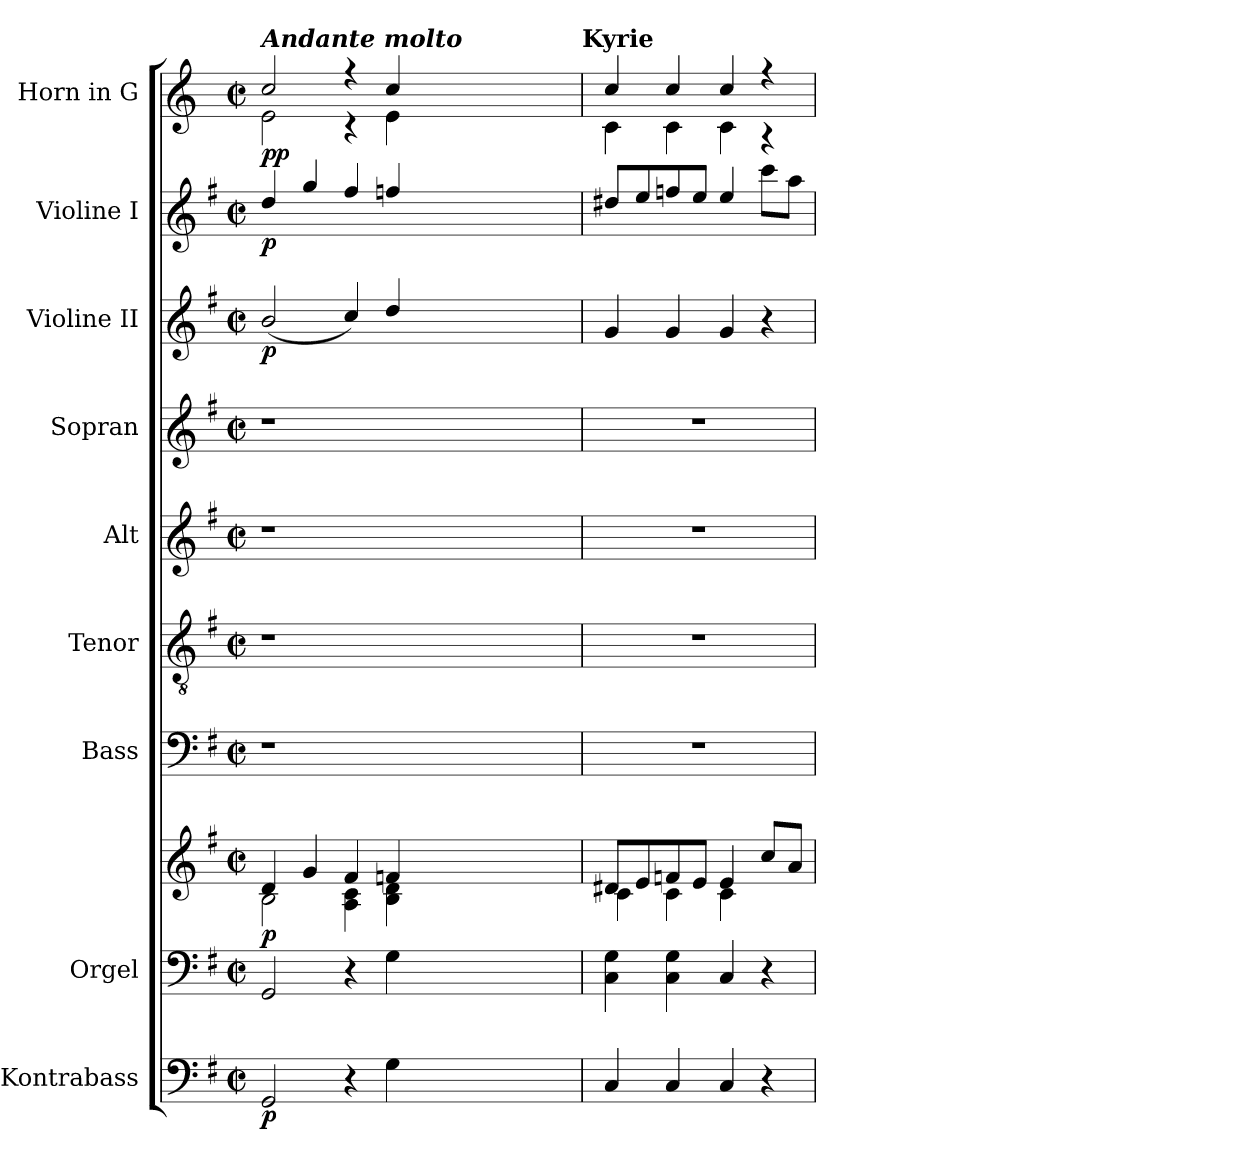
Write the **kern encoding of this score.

**kern	**dynam	**kern	**kern	**dynam	**kern	**kern	**kern	**kern	**kern	**dynam	**kern	**dynam	**kern	**dynam
*part9	*part9	*part8	*part8	*part8	*part7	*part6	*part5	*part4	*part3	*part3	*part2	*part2	*part1	*part1
*staff10	*staff10	*staff9	*staff8	*staff8/9	*staff7	*staff6	*staff5	*staff4	*staff3	*staff3	*staff2	*staff2	*staff1	*staff1
*I"Kontrabass	*	*I"Orgel	*	*	*I"Bass	*I"Tenor	*I"Alt	*I"Sopran	*I"Violine II	*	*I"Violine I	*	*I"Horn in G	*
*I'Kb.	*	*I'Org.	*	*	*I'B	*I'T	*I'A	*I'S	*I'Vl. II	*	*I'Vl. I	*	*I'Hrn.	*
*clefF4	*	*clefF4	*clefG2	*	*clefF4	*clefGv2	*clefG2	*clefG2	*clefG2	*	*clefG2	*	*clefG2	*
*ITrd7c12	*	*	*	*	*	*	*	*	*ITrd7c12	*	*ITrd7c12	*	*ITrd3c5	*
*k[f#]	*	*k[f#]	*k[f#]	*	*k[f#]	*k[f#]	*k[f#]	*k[f#]	*k[f#]	*	*k[f#]	*	*k[f#]	*
*G:	*	*G:	*G:	*	*G:	*G:	*G:	*G:	*G:	*	*G:	*	*G:	*
*M2/2	*	*M2/2	*M2/2	*	*M2/2	*M2/2	*M2/2	*M2/2	*M2/2	*	*M2/2	*	*M2/2	*
*met(c|)	*	*met(c|)	*met(c|)	*	*met(c|)	*met(c|)	*met(c|)	*met(c|)	*met(c|)	*	*met(c|)	*	*met(c|)	*
=1	=1	=1	=1	=1	=1	=1	=1	=1	=1	=1	=1	=1	=1	=1
*	*	*	*^	*	*	*	*	*	*	*	*	*	*^	*
!	!	!	!	!	!	!	!	!	!	!	!	!	!	!LO:TX:a:Bi:t=Andante molto	!	!
!	!LO:DY:b	!	!	!	!LO:DY:b	!	!	!	!	!	!LO:DY:b	!	!LO:DY:b	!	!	!LO:DY:b
2GGG/	p	2GG/	4d/	2B\	p	1r	1r	1r	1r	(<2B/	p	4d/	p	2g/	2B\	pp
.	.	.	4g/	.	.	.	.	.	.	.	.	4g/	.	.	.	.
4r	.	4r	4f#/	4A\ 4c\	.	.	.	.	.	4c/)	.	4f#/	.	4r	4r	.
4GG\	.	4G\	4fn/	4B\ 4d\	.	.	.	.	.	4d/	.	4fn/	.	4g/	4B\	.
1ryy	.	1ryy	1ryy	1ryy	.	1ryy	1ryy	1ryy	1ryy	1ryy	.	1ryy	.	1ryy	1ryy	.
4ryy	.	4ryy	4ryy	4ryy	.	4ryy	4ryy	4ryy	4ryy	4ryy	.	4ryy	.	4ryy	4ryy	.
16ryy	.	16ryy	16ryy	16ryy	.	16ryy	16ryy	16ryy	16ryy	16ryy	.	16ryy	.	16ryy	16ryy	.
!	!	!	!	!	!	!	!	!	!	!	!	!	!	!	!LO:TX:a:B:t=Kyrie	!
=2	=2	=2	=2	=2	=2	=2	=2	=2	=2	=2	=2	=2	=2	=2	=2	=2
4CC/	.	4C\ 4G\	8d#X/L	4c\	.	1r	1r	1r	1r	4G/	.	8d#X/L	.	4g/	4G\	.
.	.	.	8e/	.	.	.	.	.	.	.	.	8e/	.	.	.	.
4CC/	.	4C\ 4G\	8fn/	4c\	.	.	.	.	.	4G/	.	8fn/	.	4g/	4G\	.
.	.	.	8e/J	.	.	.	.	.	.	.	.	8e/J	.	.	.	.
4CC/	.	4C/	4e/	4c\	.	.	.	.	.	4G/	.	4e/	.	4g/	4G\	.
4r	.	4r	8cc/L	4ryy	.	.	.	.	.	4r	.	8cc\L	.	4r	4r	.
.	.	.	8a/J	.	.	.	.	.	.	.	.	8a\J	.	.	.	.
*	*	*	*v	*v	*	*	*	*	*	*	*	*	*	*v	*v	*
=	=	=	=	=	=	=	=	=	=	=	=	=	=	=
*-	*-	*-	*-	*-	*-	*-	*-	*-	*-	*-	*-	*-	*-	*-
